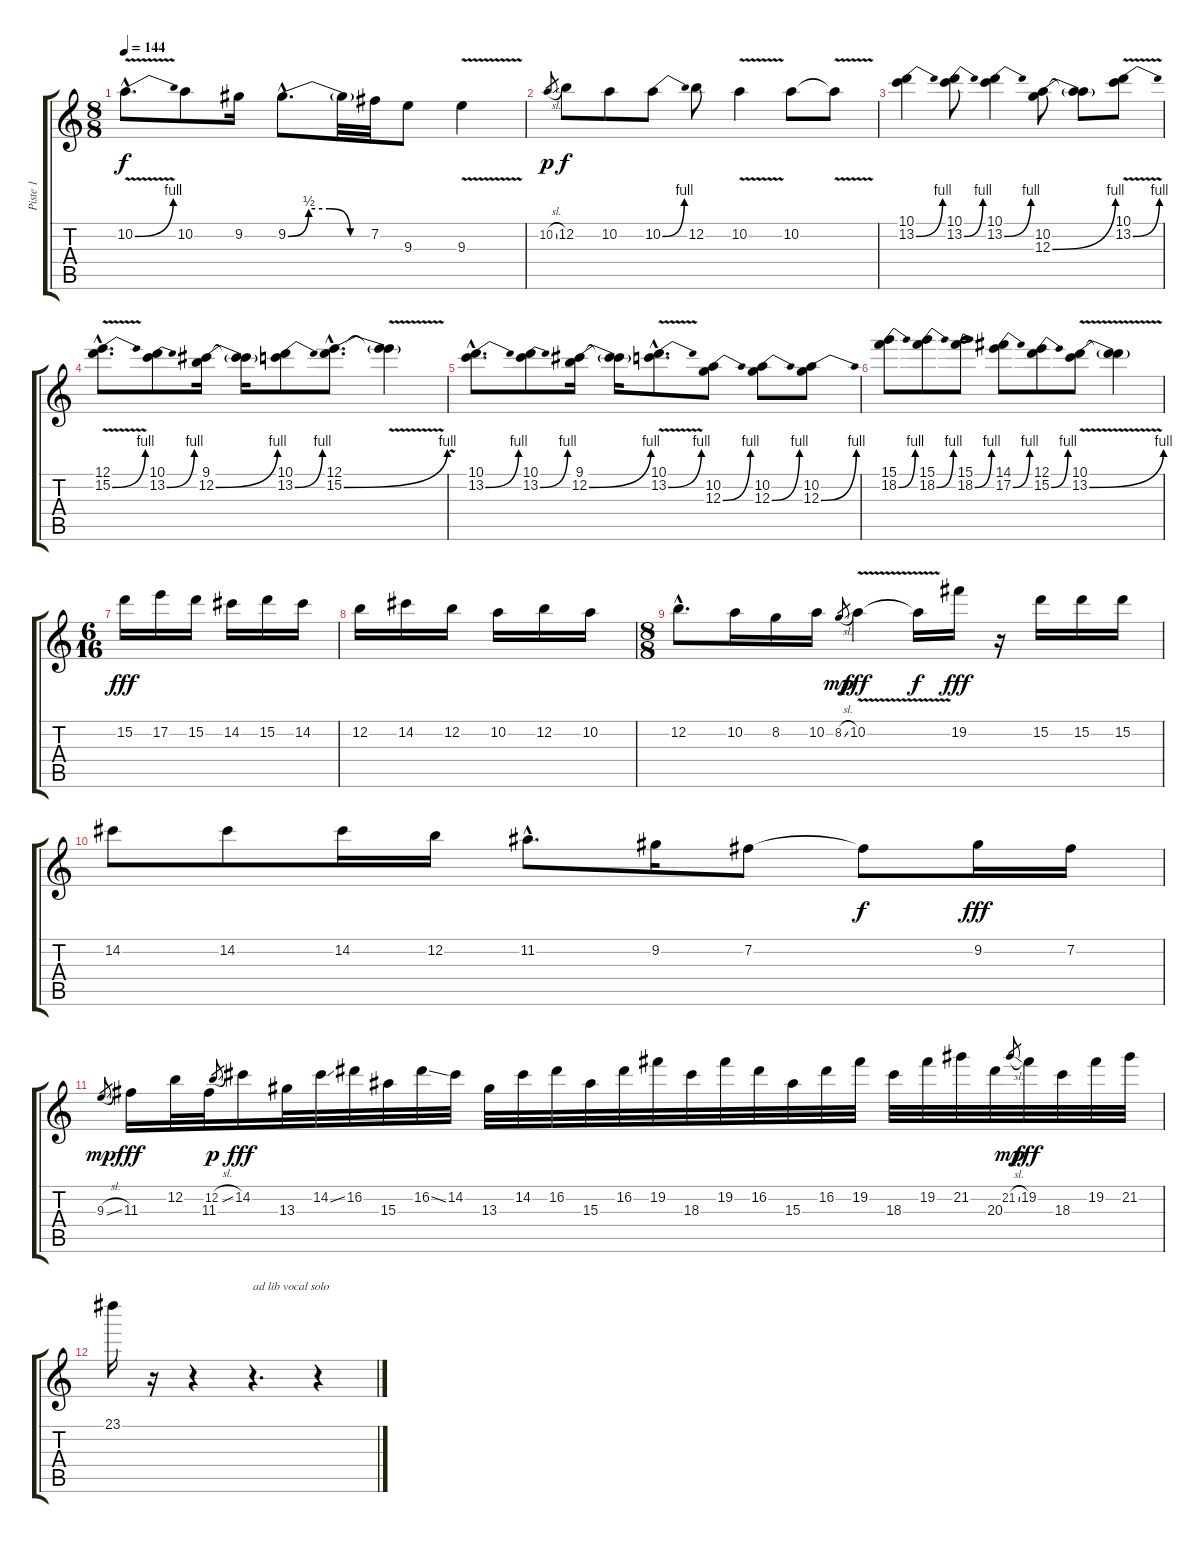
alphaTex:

\track ("Piste 1" "Piste 1") {instrument distortionguitar}
\staff {score tabs}
\tuning (E4 B3 G3 D3 A2 E2) {hide}
\ts (8 8)
\tempo 144
\clef g2
\ks c
10.2{be (bend 0 0 60 4) v hac}.8{d dy f} 10.2.8 9.2.16 9.2{be (custom 0 0 15 2 30 2 45 0 60 0) hac}.8{d} 9.2{t}.32 7.2.32 9.3.8 9.3{v}.4 |
10.2{sl}.8{gr dy p} 12.2.8{dy f} 10.2.8 10.2{be (bend 0 0 60 4)}.8 12.2.8 10.2{v}.4 10.2.8 10.2{v t}.8 |
(10.1 13.2{be (bend 0 0 60 4)}).4 (10.1 13.2{be (bend 0 0 60 4)}).8 (10.1 13.2{be (bend 0 0 60 4)}).4 (10.2 12.3{be (bend 0 0 60 4)}).8 (10.2{t} 12.3{t}).8 (10.1{v} 13.2{be (bend 0 0 60 4) v}).8 |
(12.1{v hac} 15.2{be (bend 0 0 60 4) v hac}).8{d} (10.1 13.2{be (bend 0 0 60 4)}).8 (9.1 12.2{be (bend 0 0 60 4)}).16 (9.1{t} 12.2{t}).16 (10.1 13.2{be (bend 0 0 60 4)}).8 (12.1{hac} 15.2{be (bend 0 0 60 4) hac}).8{d} (12.1{v t} 15.2{v t}).4 |
(10.1{hac} 13.2{be (bend 0 0 60 4) hac}).8{d} (10.1 13.2{be (bend 0 0 60 4)}).8 (9.1 12.2{be (bend 0 0 60 4)}).16 (9.1{t} 12.2{t}).16 (10.1{v hac} 13.2{be (bend 0 0 60 4) v hac}).8{d} (10.2 12.3{be (bend 0 0 60 4)}).8 (10.2 12.3{be (bend 0 0 60 4)}).8 (10.2 12.3{be (bend 0 0 60 4)}).8 |
(15.1 18.2{be (bend 0 0 60 4)}).8 (15.1 18.2{be (bend 0 0 60 4)}).8 (15.1 18.2{be (bend 0 0 60 4)}).8 (14.1 17.2{be (bend 0 0 60 4)}).8 (12.1 15.2{be (bend 0 0 60 4)}).8 (10.1{v} 13.2{be (bend 0 0 60 4) v}).8 (10.1{t} 13.2{t}).4 |
\ts (6 16)
15.2.16{dy fff} 17.2.16 15.2.16 14.2.16 15.2.16 14.2.16 |
12.2.16 14.2.16 12.2.16 10.2.16 12.2.16 10.2.16 |
\ts (8 8)
12.2{hac}.8{d} 10.2.16 8.2.16 10.2.16 8.2{sl}.8{gr dy mp} 10.2{v}.4{dy fff} 10.2{t}.16{dy f} 19.2.16{dy fff} r.16 15.2.16 15.2.16 15.2.16 |
14.2.8 14.2.8 14.2.16 12.2.16 11.2{hac}.8{d} 9.2.16 7.2.8 7.2{t}.8{dy f} 9.2.16{dy fff} 7.2.16 |
9.3{sl}.8{gr dy mp} 11.3.16{dy fff} 12.2.32 11.3.32 12.2{sl}.8{gr dy p} 14.2.16{dy fff} 13.3.32 14.2{ss}.32 16.2.32 15.3.32 16.2{ss}.32 14.2.32 13.3.32 14.2.32 16.2.32 15.3.32 16.2.32 19.2.32 18.3.32 19.2.32 16.2.32 15.3.32 16.2.32 19.2.32 18.3.32 19.2.32 21.2.32 20.3.32 21.2{sl}.8{gr dy mp} 19.2.32{dy fff} 18.3.32 19.2.32 21.2.32 |
23.1.16 r.16 r.4 r.4{d txt "ad lib vocal solo"} r.4
